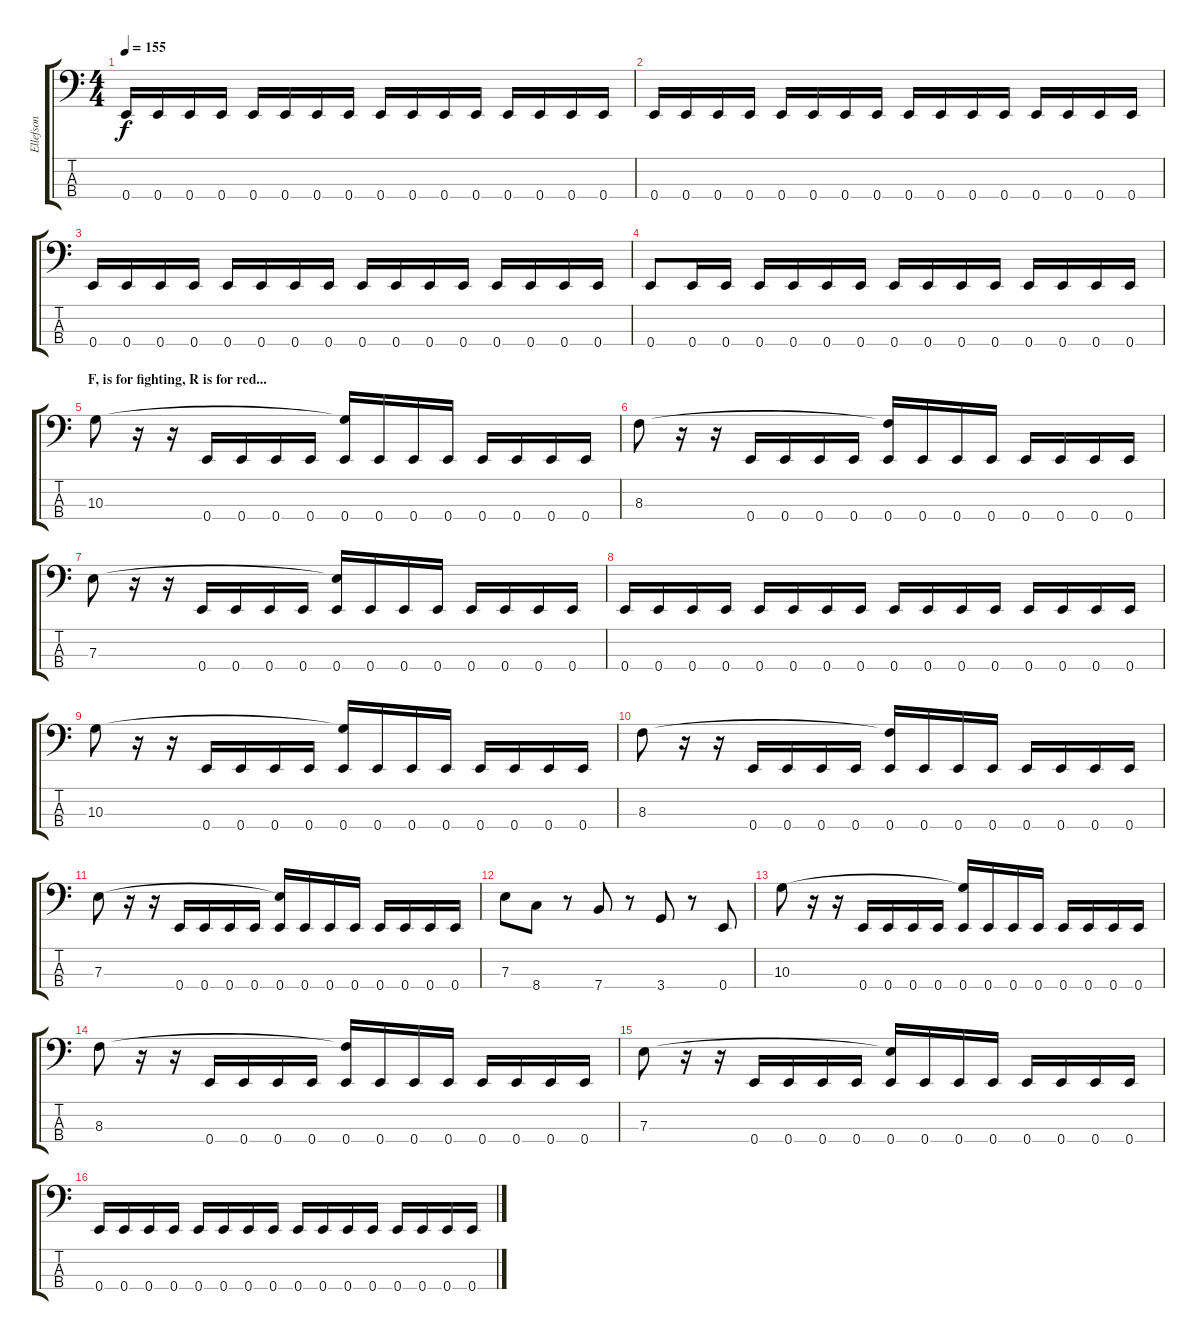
\track ("Ellefson" "Ellefson") {instrument electricbasspick}
\staff {score tabs}
\tuning (G2 D2 A1 E1) {hide}
\ts (4 4)
\tempo 155
\clef f4
\ks c
0.4.16{dy f} 0.4.16 0.4.16 0.4.16 0.4.16 0.4.16 0.4.16 0.4.16 0.4.16 0.4.16 0.4.16 0.4.16 0.4.16 0.4.16 0.4.16 0.4.16 |
0.4.16 0.4.16 0.4.16 0.4.16 0.4.16 0.4.16 0.4.16 0.4.16 0.4.16 0.4.16 0.4.16 0.4.16 0.4.16 0.4.16 0.4.16 0.4.16 |
0.4.16 0.4.16 0.4.16 0.4.16 0.4.16 0.4.16 0.4.16 0.4.16 0.4.16 0.4.16 0.4.16 0.4.16 0.4.16 0.4.16 0.4.16 0.4.16 |
0.4.8 0.4.16 0.4.16 0.4.16 0.4.16 0.4.16 0.4.16 0.4.16 0.4.16 0.4.16 0.4.16 0.4.16 0.4.16 0.4.16 0.4.16 |
\section ("" "F, is for fighting, R is for red...")
10.3.8 r.16 r.16 0.4.16 0.4.16 0.4.16 0.4.16 (10.3{t} 0.4).16 0.4.16 0.4.16 0.4.16 0.4.16 0.4.16 0.4.16 0.4.16 |
8.3.8 r.16 r.16 0.4.16 0.4.16 0.4.16 0.4.16 (8.3{t} 0.4).16 0.4.16 0.4.16 0.4.16 0.4.16 0.4.16 0.4.16 0.4.16 |
7.3.8 r.16 r.16 0.4.16 0.4.16 0.4.16 0.4.16 (7.3{t} 0.4).16 0.4.16 0.4.16 0.4.16 0.4.16 0.4.16 0.4.16 0.4.16 |
0.4.16 0.4.16 0.4.16 0.4.16 0.4.16 0.4.16 0.4.16 0.4.16 0.4.16 0.4.16 0.4.16 0.4.16 0.4.16 0.4.16 0.4.16 0.4.16 |
10.3.8 r.16 r.16 0.4.16 0.4.16 0.4.16 0.4.16 (10.3{t} 0.4).16 0.4.16 0.4.16 0.4.16 0.4.16 0.4.16 0.4.16 0.4.16 |
8.3.8 r.16 r.16 0.4.16 0.4.16 0.4.16 0.4.16 (8.3{t} 0.4).16 0.4.16 0.4.16 0.4.16 0.4.16 0.4.16 0.4.16 0.4.16 |
7.3.8 r.16 r.16 0.4.16 0.4.16 0.4.16 0.4.16 (7.3{t} 0.4).16 0.4.16 0.4.16 0.4.16 0.4.16 0.4.16 0.4.16 0.4.16 |
7.3.8 8.4.8 r.8 7.4.8 r.8 3.4.8 r.8 0.4.8 |
10.3.8 r.16 r.16 0.4.16 0.4.16 0.4.16 0.4.16 (10.3{t} 0.4).16 0.4.16 0.4.16 0.4.16 0.4.16 0.4.16 0.4.16 0.4.16 |
8.3.8 r.16 r.16 0.4.16 0.4.16 0.4.16 0.4.16 (8.3{t} 0.4).16 0.4.16 0.4.16 0.4.16 0.4.16 0.4.16 0.4.16 0.4.16 |
7.3.8 r.16 r.16 0.4.16 0.4.16 0.4.16 0.4.16 (7.3{t} 0.4).16 0.4.16 0.4.16 0.4.16 0.4.16 0.4.16 0.4.16 0.4.16 |
0.4.16 0.4.16 0.4.16 0.4.16 0.4.16 0.4.16 0.4.16 0.4.16 0.4.16 0.4.16 0.4.16 0.4.16 0.4.16 0.4.16 0.4.16 0.4.16
